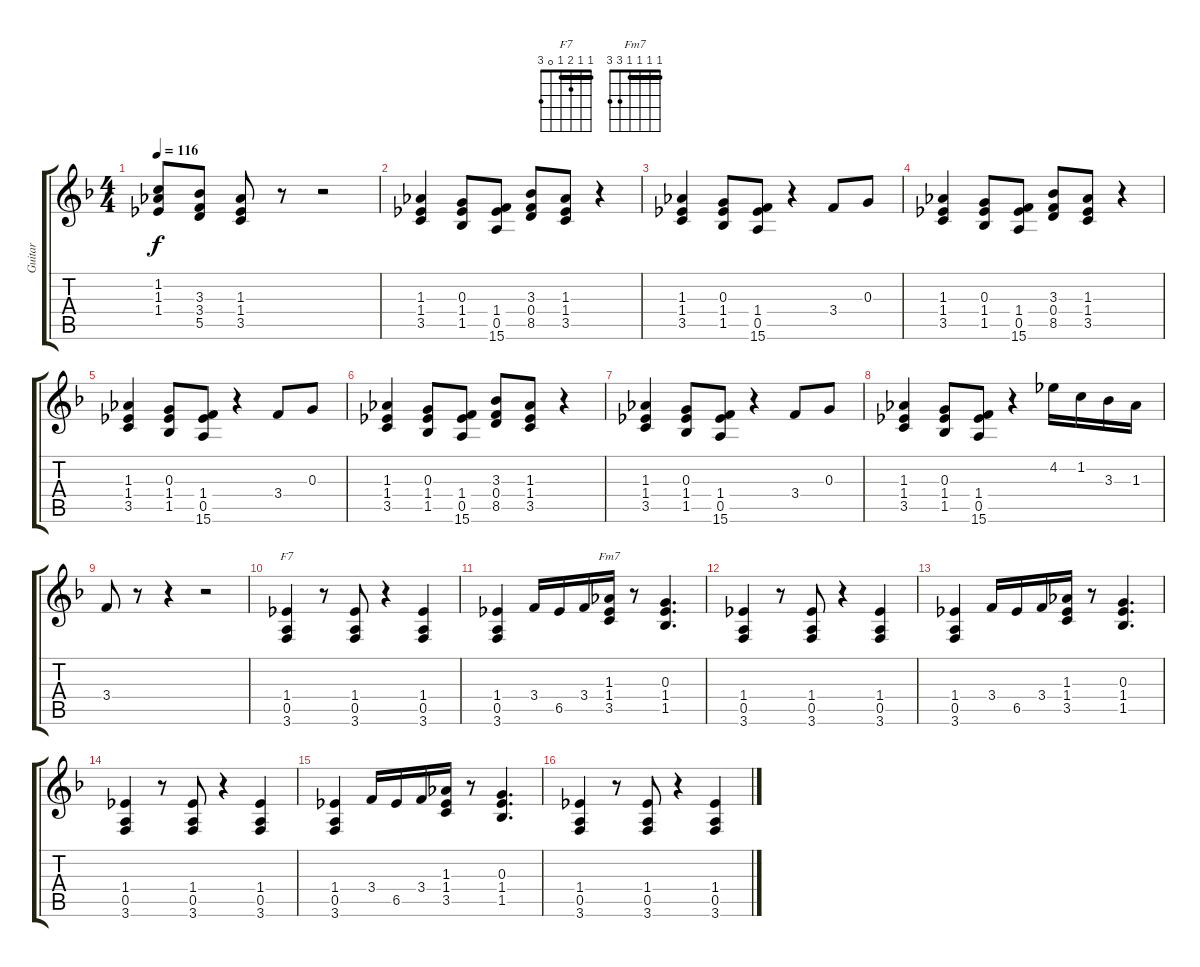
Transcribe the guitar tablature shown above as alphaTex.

\track ("Guitar" "Guitar") {instrument electricguitarjazz}
\staff {score tabs}
\tuning (E4 B3 G3 D3 A2 D2) {hide}
\chord ("F7" 1 1 2 1 0 3) {barre 1}
\chord ("Fm7" 1 1 1 1 3 3) {barre 1}
\ts (4 4)
\tempo 116
\clef g2
\ks f
(1.2 1.3 1.4).8{dy f} (3.3 3.4 5.5).8 (1.3 1.4 3.5).8 r.8 r.2 |
(1.3 1.4 3.5).4 (0.3 1.4 1.5).8 (1.4 0.5 15.6).8 (3.3 0.4 8.5).8 (1.3 1.4 3.5).8 r.4 |
(1.3 1.4 3.5).4 (0.3 1.4 1.5).8 (1.4 0.5 15.6).8 r.4 3.4.8 0.3.8 |
(1.3 1.4 3.5).4 (0.3 1.4 1.5).8 (1.4 0.5 15.6).8 (3.3 0.4 8.5).8 (1.3 1.4 3.5).8 r.4 |
(1.3 1.4 3.5).4 (0.3 1.4 1.5).8 (1.4 0.5 15.6).8 r.4 3.4.8 0.3.8 |
(1.3 1.4 3.5).4 (0.3 1.4 1.5).8 (1.4 0.5 15.6).8 (3.3 0.4 8.5).8 (1.3 1.4 3.5).8 r.4 |
(1.3 1.4 3.5).4 (0.3 1.4 1.5).8 (1.4 0.5 15.6).8 r.4 3.4.8 0.3.8 |
(1.3 1.4 3.5).4 (0.3 1.4 1.5).8 (1.4 0.5 15.6).8 r.4 4.2.16 1.2.16 3.3.16 1.3.16 |
3.4.8 r.8 r.4 r.2 |
(1.4 0.5 3.6).4{ch "F7"} r.8 (1.4 0.5 3.6).8 r.4 (1.4 0.5 3.6).4 |
(1.4 0.5 3.6).4 3.4.16 6.5.16 3.4.16 (1.3 1.4 3.5).16{ch "Fm7"} r.8 (0.3 1.4 1.5).4{d} |
(1.4 0.5 3.6).4 r.8 (1.4 0.5 3.6).8 r.4 (1.4 0.5 3.6).4 |
(1.4 0.5 3.6).4 3.4.16 6.5.16 3.4.16 (1.3 1.4 3.5).16 r.8 (0.3 1.4 1.5).4{d} |
(1.4 0.5 3.6).4 r.8 (1.4 0.5 3.6).8 r.4 (1.4 0.5 3.6).4 |
(1.4 0.5 3.6).4 3.4.16 6.5.16 3.4.16 (1.3 1.4 3.5).16 r.8 (0.3 1.4 1.5).4{d} |
(1.4 0.5 3.6).4 r.8 (1.4 0.5 3.6).8 r.4 (1.4 0.5 3.6).4
